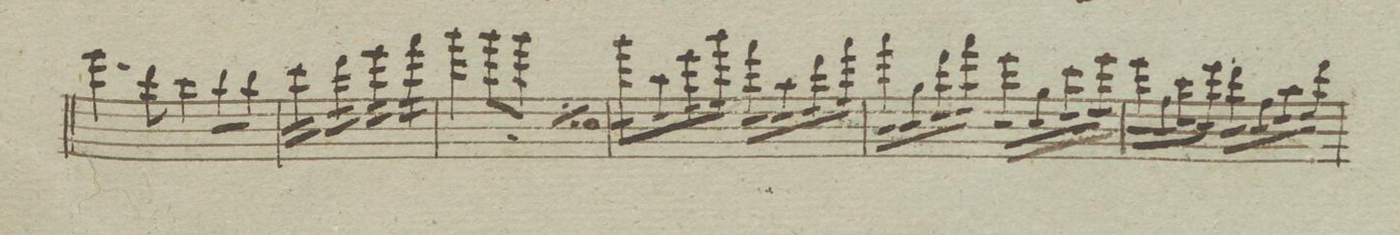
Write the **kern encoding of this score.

**kern	**dynam
*I"Violino. 1mo	*
*clefG2	*
*k[]	*
*met(c|)	*
*M2/2	*
4.eee\	.
8ddd\	.
4ccc\	.
*Xtremolo	*
8bb\L	.
8bb\J	.
=226	=226
*tremolo	*
16ccc\LL	.
16ccc\	.
16ccc\	.
16ccc\JJ	.
16ddd\LL	.
16ddd\	.
16ddd\	.
16ddd\JJ	.
16eee\LL	.
16eee\	.
16eee\	.
16eee\JJ	.
16fff\LL	.
16fff\	.
16fff\	.
16fff\JJ	.
=227	=227
4ggg\	.
*Xtremolo	*
8ggg\L	.
8ggg\J	.
*rep	*
4ggg\	.
8ggg\L	.
8ggg\J	.
*Xrep	*
=228	=228
*tremolo	*
16ggg\LL	.
16ggg\	.
16aa\	.
16aa\	.
16eee\	.
16eee\	.
16ggg\	.
16ggg\JJ	.
16fff\LL	.
16fff\	.
16aa\	.
16aa\	.
16ddd\	.
16ddd\	.
16fff\	.
16fff\JJ	.
=229	=229
16fff\LL	.
16fff\	.
16gg\	.
16gg\	.
16ddd\	.
16ddd\	.
16fff\	.
16fff\JJ	.
16eee\LL	.
16eee\	.
16gg\	.
16gg\	.
16ccc\	.
16ccc\	.
16eee\	.
16eee\JJ	.
=230	=230
16eee\LL	.
16eee\	.
16ff\	.
16ff\	.
16ccc\	.
16ccc\	.
16eee\	.
16eee\JJ	.
16ddd\LL	.
16ddd\	.
16ff\	.
16ff\	.
16aa\	.
16aa\	.
16ddd\	.
16ddd\JJ	.
=231	=231
*-	*-
